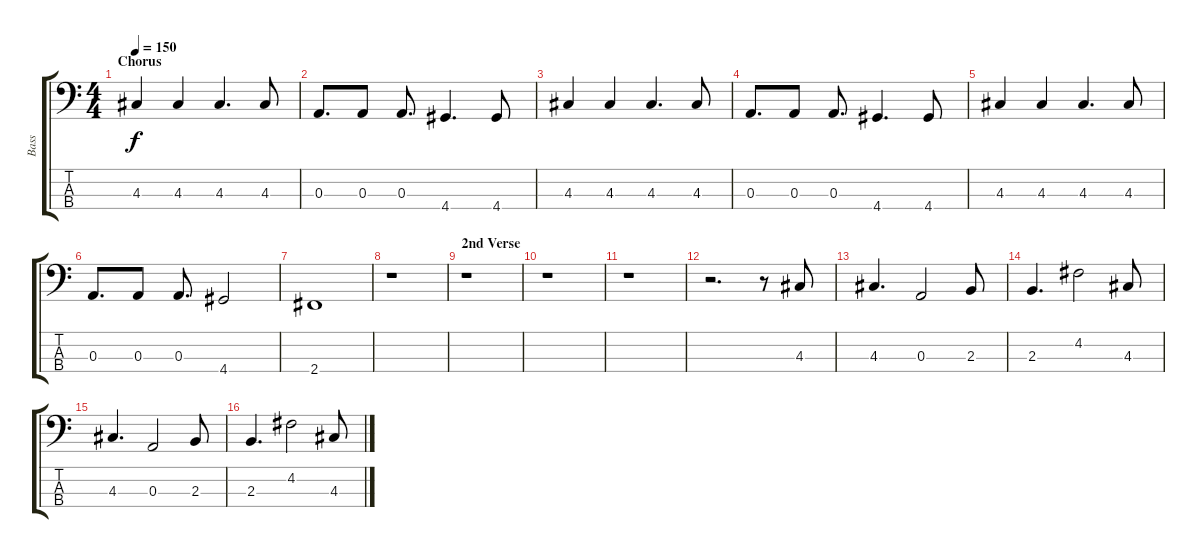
\track ("Bass" "Bass") {instrument electricbassfinger}
\staff {score tabs}
\tuning (G2 D2 A1 E1) {hide}
\ts (4 4)
\section ("" "Chorus")
\tempo 150
\clef f4
\ks c
4.3.4{dy f} 4.3.4 4.3.4{d} 4.3.8 |
0.3.8{d} 0.3.8 0.3.8{d} 4.4.4{d} 4.4.8 |
4.3.4 4.3.4 4.3.4{d} 4.3.8 |
0.3.8{d} 0.3.8 0.3.8{d} 4.4.4{d} 4.4.8 |
4.3.4 4.3.4 4.3.4{d} 4.3.8 |
0.3.8{d} 0.3.8 0.3.8{d} 4.4.2 |
2.4.1 |
r.1 |
\section ("" "2nd Verse")
r.1 |
r.1 |
r.1 |
r.2{d} r.8 4.3.8 |
4.3.4{d} 0.3.2 2.3.8 |
2.3.4{d} 4.2.2 4.3.8 |
4.3.4{d} 0.3.2 2.3.8 |
2.3.4{d} 4.2.2 4.3.8
